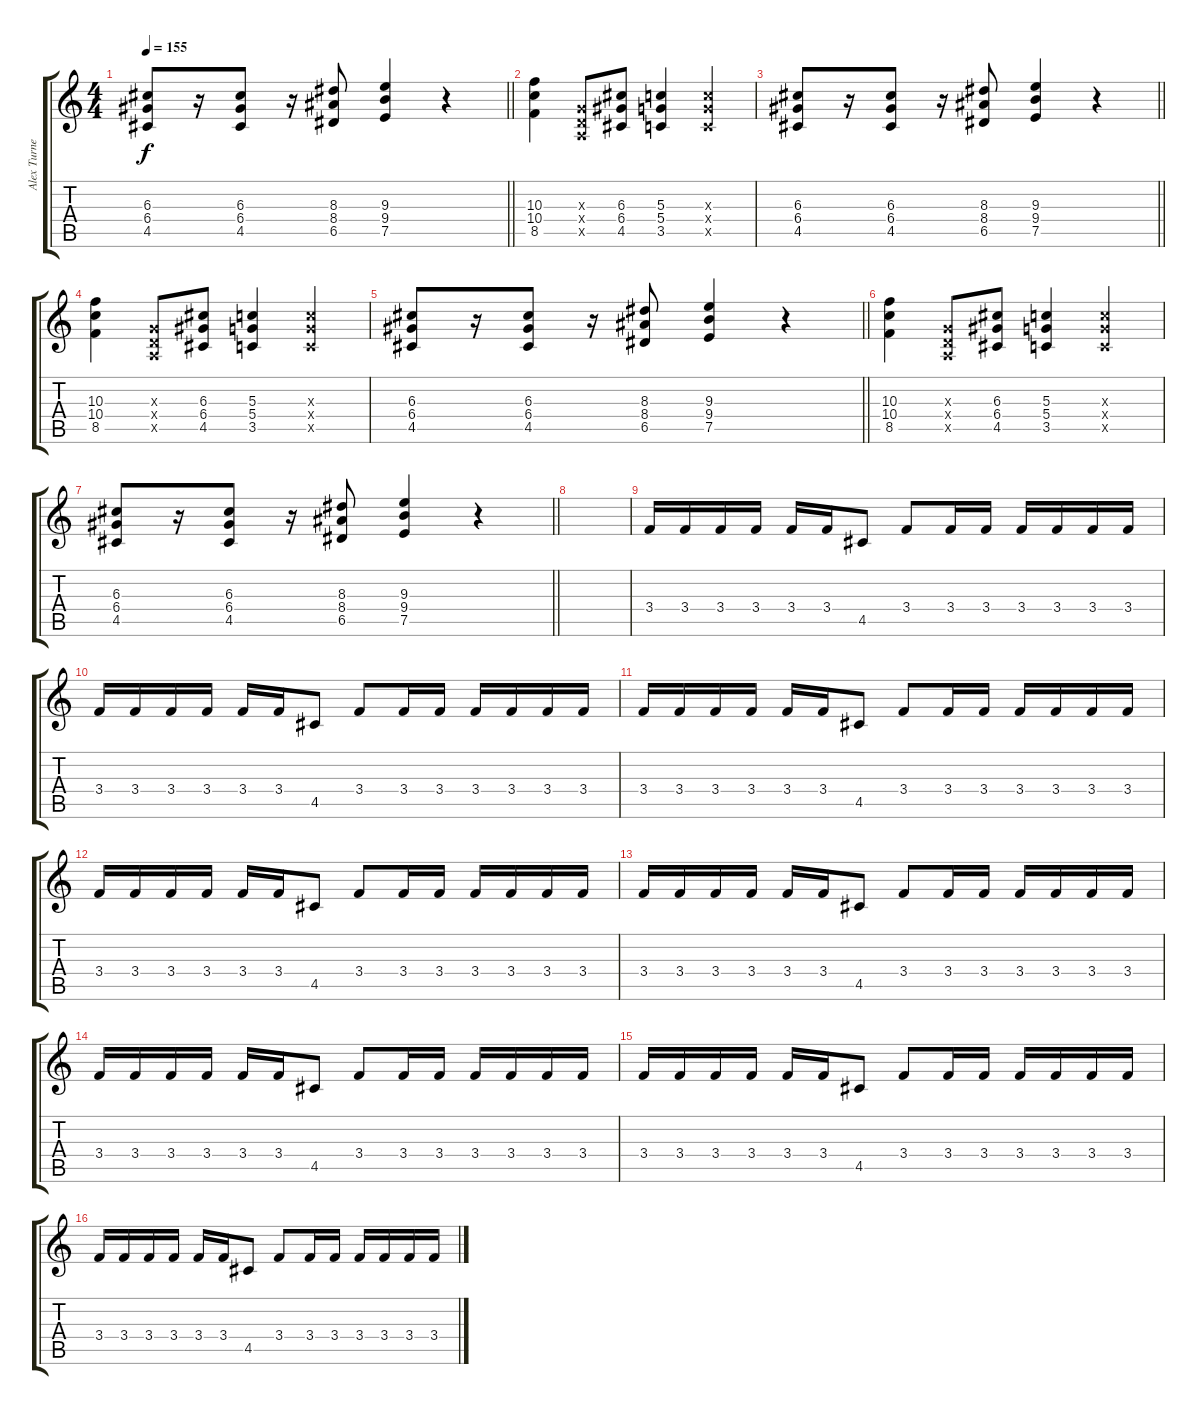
\track ("Alex Turner" "Alex Turne") {instrument distortionguitar}
\staff {score tabs}
\tuning (E4 B3 G3 D3 A2 E2) {hide}
\ts (4 4)
\tempo 155
\clef g2
\barLineRight lightlight
\ks c
(6.3 6.4 4.5).8{dy f} r.16 (6.3 6.4 4.5).8 r.16 (8.3 8.4 6.5).8 (9.3 9.4 7.5).4 r.4 |
(10.3 10.4 8.5).4 (0.3{x} 0.4{x} 0.5{x}).8 (6.3 6.4 4.5).8 (5.3 5.4 3.5).4 (5.3{x} 5.4{x} 3.5{x}).4 |
\barLineRight lightlight
(6.3 6.4 4.5).8 r.16 (6.3 6.4 4.5).8 r.16 (8.3 8.4 6.5).8 (9.3 9.4 7.5).4 r.4 |
(10.3 10.4 8.5).4 (0.3{x} 0.4{x} 0.5{x}).8 (6.3 6.4 4.5).8 (5.3 5.4 3.5).4 (5.3{x} 5.4{x} 3.5{x}).4 |
\barLineRight lightlight
(6.3 6.4 4.5).8 r.16 (6.3 6.4 4.5).8 r.16 (8.3 8.4 6.5).8 (9.3 9.4 7.5).4 r.4 |
(10.3 10.4 8.5).4 (0.3{x} 0.4{x} 0.5{x}).8 (6.3 6.4 4.5).8 (5.3 5.4 3.5).4 (5.3{x} 5.4{x} 3.5{x}).4 |
\barLineRight lightlight
(6.3 6.4 4.5).8 r.16 (6.3 6.4 4.5).8 r.16 (8.3 8.4 6.5).8 (9.3 9.4 7.5).4 r.4 |
|
3.4.16 3.4.16 3.4.16 3.4.16 3.4.16 3.4.16 4.5.8 3.4.8 3.4.16 3.4.16 3.4.16 3.4.16 3.4.16 3.4.16 |
3.4.16 3.4.16 3.4.16 3.4.16 3.4.16 3.4.16 4.5.8 3.4.8 3.4.16 3.4.16 3.4.16 3.4.16 3.4.16 3.4.16 |
3.4.16 3.4.16 3.4.16 3.4.16 3.4.16 3.4.16 4.5.8 3.4.8 3.4.16 3.4.16 3.4.16 3.4.16 3.4.16 3.4.16 |
3.4.16 3.4.16 3.4.16 3.4.16 3.4.16 3.4.16 4.5.8 3.4.8 3.4.16 3.4.16 3.4.16 3.4.16 3.4.16 3.4.16 |
3.4.16 3.4.16 3.4.16 3.4.16 3.4.16 3.4.16 4.5.8 3.4.8 3.4.16 3.4.16 3.4.16 3.4.16 3.4.16 3.4.16 |
3.4.16 3.4.16 3.4.16 3.4.16 3.4.16 3.4.16 4.5.8 3.4.8 3.4.16 3.4.16 3.4.16 3.4.16 3.4.16 3.4.16 |
3.4.16 3.4.16 3.4.16 3.4.16 3.4.16 3.4.16 4.5.8 3.4.8 3.4.16 3.4.16 3.4.16 3.4.16 3.4.16 3.4.16 |
3.4.16 3.4.16 3.4.16 3.4.16 3.4.16 3.4.16 4.5.8 3.4.8 3.4.16 3.4.16 3.4.16 3.4.16 3.4.16 3.4.16
